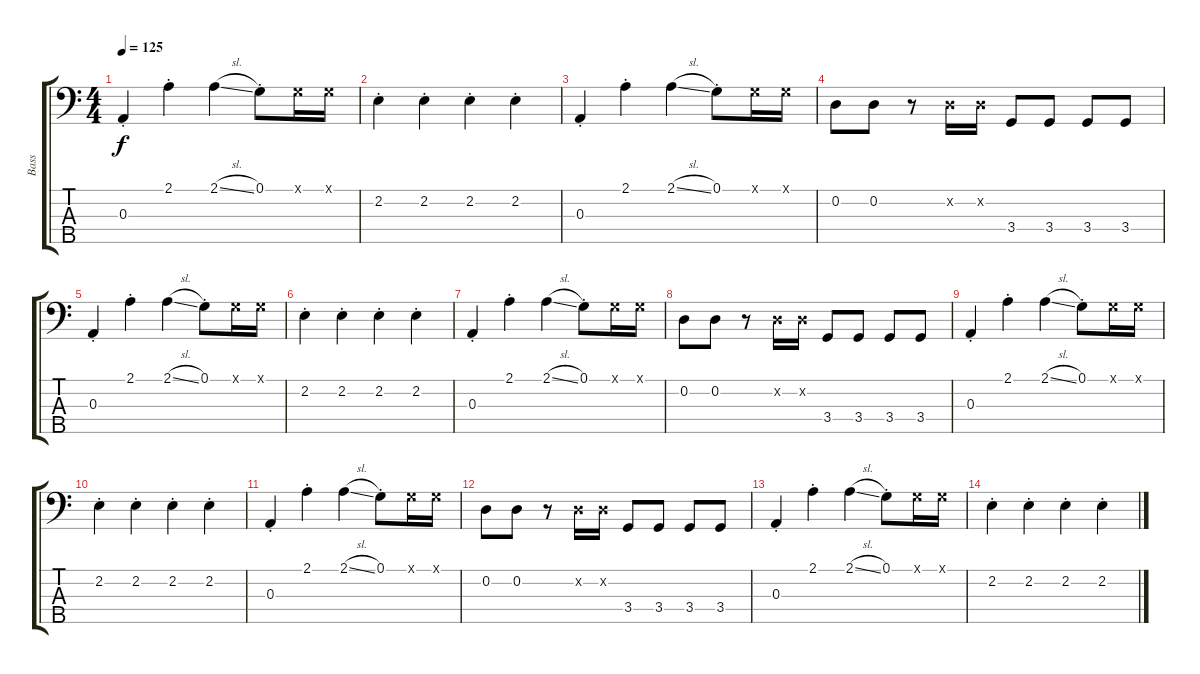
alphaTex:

\track ("Bass" "Bass") {instrument electricbassfinger}
\staff {score tabs}
\tuning (G2 D2 A1 E1 B0) {hide}
\ts (4 4)
\tempo 125
\clef f4
\ks c
0.3{st}.4{dy f} 2.1{st}.4 2.1{sl}.4 0.1{st}.8 0.1{x}.16 0.1{x}.16 |
2.2{st}.4 2.2{st}.4 2.2{st}.4 2.2{st}.4 |
0.3{st}.4 2.1{st}.4 2.1{sl}.4 0.1{st}.8 0.1{x}.16 0.1{x}.16 |
0.2.8 0.2.8 r.8 0.2{x}.16 0.2{x}.16 3.4.8 3.4.8 3.4.8 3.4.8 |
0.3{st}.4 2.1{st}.4 2.1{sl}.4 0.1{st}.8 0.1{x}.16 0.1{x}.16 |
2.2{st}.4 2.2{st}.4 2.2{st}.4 2.2{st}.4 |
0.3{st}.4 2.1{st}.4 2.1{sl}.4 0.1{st}.8 0.1{x}.16 0.1{x}.16 |
0.2.8 0.2.8 r.8 0.2{x}.16 0.2{x}.16 3.4.8 3.4.8 3.4.8 3.4.8 |
0.3{st}.4 2.1{st}.4 2.1{sl}.4 0.1{st}.8 0.1{x}.16 0.1{x}.16 |
2.2{st}.4 2.2{st}.4 2.2{st}.4 2.2{st}.4 |
0.3{st}.4 2.1{st}.4 2.1{sl}.4 0.1{st}.8 0.1{x}.16 0.1{x}.16 |
0.2.8 0.2.8 r.8 0.2{x}.16 0.2{x}.16 3.4.8 3.4.8 3.4.8 3.4.8 |
0.3{st}.4 2.1{st}.4 2.1{sl}.4 0.1{st}.8 0.1{x}.16 0.1{x}.16 |
2.2{st}.4 2.2{st}.4 2.2{st}.4 2.2{st}.4
